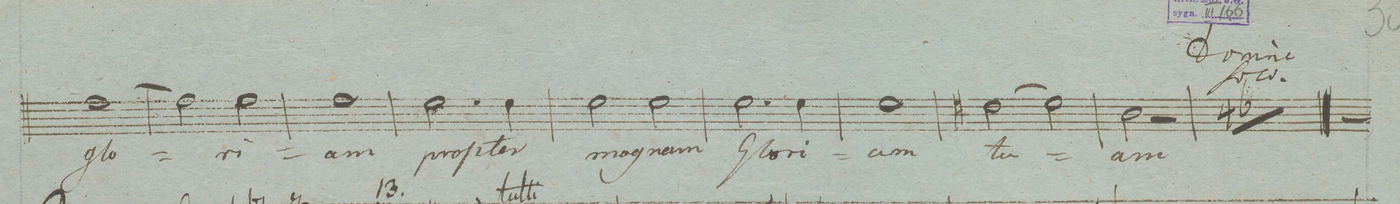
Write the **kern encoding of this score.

**kern	**text	**dynam
*I"Baſso. Tutti. i Solo odkąd piſano.	*	*
*clefF4	*	*
*k[]	*	*
*met(c)	*	*
*M4/4	*	*
[1A\	glo-	.
=51	=51	=51
2A\]	.	.
2A\	-ri-	.
=52	=52	=52
1A\	-am	.
=53	=53	=53
2.G\	pro-	.
4G\	-pter	.
=54	=54	=54
2G\	ma-	.
2G\	-gnam	.
=55	=55	=55
2.G\	Glo-	.
4G\	-ri-	.
=56	=56	=56
1G\	-am	.
=57	=57	=57
(2F#X\	tu-	.
2G\)	.	.
=58	=58	=58
2D\	-am	.
2r	.	.
=59	=59	=59
1r	.	.
=60	=60	=60
1r	.	.
=61	=61	=61
1r	.	.
=62||	=62||	=62||
1r	.	.
=63	=63	=63
1r	.	.
=64	=64	=64
1r	.	.
=65	=65	=65
1r	.	.
=66	=66	=66
1r	.	.
=67	=67	=67
1r	.	.
=68	=68	=68
1r	.	.
=69	=69	=69
1r	.	.
=70	=70	=70
1r	.	.
=71	=71	=71
1r	.	.
=72	=72	=72
1r	.	.
=73	=73	=73
1r	.	.
=74	=74	=74
1r	.	.
=75	=75	=75
1r	.	.
=76	=76	=76
1r	.	.
=77	=77	=77
1r	.	.
=78	=78	=78
1r	.	.
=79	=79	=79
1r	.	.
=80	=80	=80
1r	.	.
=81	=81	=81
1r	.	.
=82	=82	=82
1r	.	.
=83	=83	=83
1r	.	.
=84	=84	=84
1r	.	.
=85	=85	=85
1r	.	.
=86	=86	=86
1r	.	.
=87	=87	=87
1r	.	.
=88	=88	=88
1r	.	.
=89	=89	=89
1r	.	.
=90	=90	=90
1r	.	.
=91	=91	=91
1r	.	.
=92	=92	=92
1r	.	.
=93	=93	=93
1r	.	.
=94	=94	=94
1r	.	.
=95	=95	=95
1r	.	.
=96	=96	=96
1r	.	.
=97	=97	=97
1r	.	.
=98	=98	=98
1r	.	.
=99	=99	=99
1r	.	.
=100	=100	=100
1r	.	.
=101	=101	=101
1r	.	.
=102	=102	=102
1r	.	.
=103	=103	=103
1r	.	.
=104	=104	=104
1r	.	.
==	==	==
*-	*-	*-
